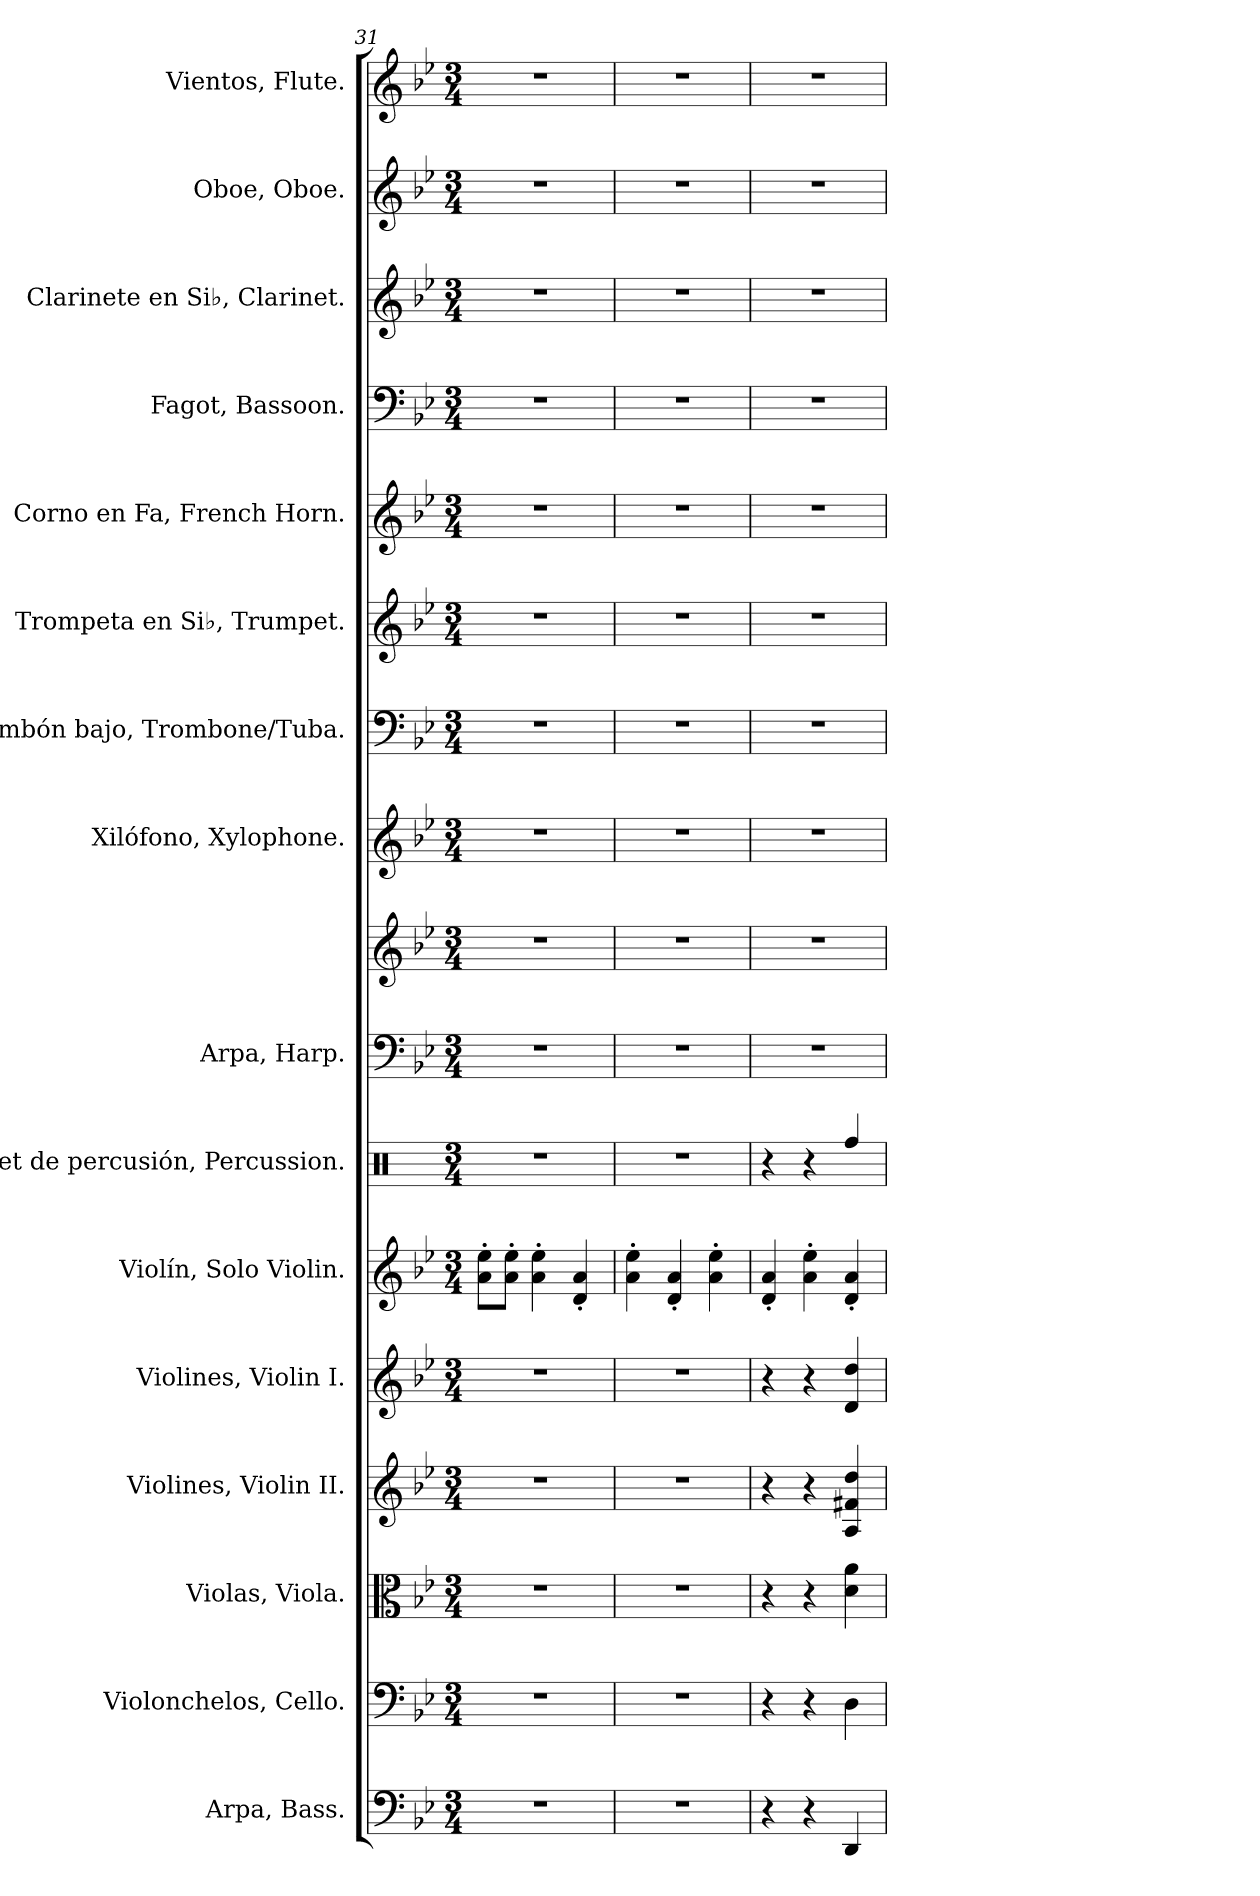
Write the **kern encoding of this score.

**kern	**kern	**kern	**kern	**kern	**kern	**kern	**kern	**kern	**kern	**kern	**kern	**kern	**kern	**kern	**kern	**kern
*part16	*part15	*part14	*part13	*part12	*part11	*part10	*part9	*part9	*part8	*part7	*part6	*part5	*part4	*part3	*part2	*part1
*staff17	*staff16	*staff15	*staff14	*staff13	*staff12	*staff11	*staff10	*staff9	*staff8	*staff7	*staff6	*staff5	*staff4	*staff3	*staff2	*staff1
*I"Arpa, Bass.	*I"Violonchelos, Cello.	*I"Violas, Viola.	*I"Violines, Violin II.	*I"Violines, Violin I.	*I"Violín, Solo Violin.	*I"Set de percusión, Percussion.	*I"Arpa, Harp.	*	*I"Xilófono, Xylophone.	*I"Trombón bajo, Trombone/Tuba.	*I"Trompeta en Si♭, Trumpet.	*I"Corno en Fa, French Horn.	*I"Fagot, Bassoon.	*I"Clarinete en Si♭, Clarinet.	*I"Oboe, Oboe.	*I"Vientos, Flute.
*I'Arp.	*I'Vcs.	*I'Vlas.	*I'Vlns.	*I'Vlns.	*I'Vln.	*	*I'Arp.	*	*I'Xil.	*I'Tbn. B.	*I'Tpt. Si♭	*I'Cor. Fa	*I'Fag.	*I'Cl. Si♭	*I'Ob.	*I'Vi.
*clefF4	*clefF4	*clefC3	*clefG2	*clefG2	*clefG2	*clefX	*clefF4	*clefG2	*clefG2	*clefF4	*clefG2	*clefG2	*clefF4	*clefG2	*clefG2	*clefG2
*	*	*	*	*	*	*	*	*	*ITrd-7c-12	*	*ITrd1c2	*ITrd4c7	*	*ITrd1c2	*	*
*k[b-e-]	*k[b-e-]	*k[b-e-]	*k[b-e-]	*k[b-e-]	*k[b-e-]	*k[]	*k[b-e-]	*k[b-e-]	*k[b-e-]	*k[b-e-]	*k[b-e-a-d-]	*k[b-e-a-]	*k[b-e-]	*k[b-e-a-d-]	*k[b-e-]	*k[b-e-]
*M3/4	*M3/4	*M3/4	*M3/4	*M3/4	*M3/4	*M3/4	*M3/4	*M3/4	*M3/4	*M3/4	*M3/4	*M3/4	*M3/4	*M3/4	*M3/4	*M3/4
=31	=31	=31	=31	=31	=31	=31	=31	=31	=31	=31	=31	=31	=31	=31	=31	=31
2.r	2.r	2.r	2.r	2.r	8a\' 8ee-\'L	2.r	2.r	2.r	2.r	2.r	2.r	2.r	2.r	2.r	2.r	2.r
.	.	.	.	.	8a\' 8ee-\'J	.	.	.	.	.	.	.	.	.	.	.
.	.	.	.	.	4a\' 4ee-\'	.	.	.	.	.	.	.	.	.	.	.
.	.	.	.	.	4d/' 4a/'	.	.	.	.	.	.	.	.	.	.	.
=32	=32	=32	=32	=32	=32	=32	=32	=32	=32	=32	=32	=32	=32	=32	=32	=32
2.r	2.r	2.r	2.r	2.r	4a\' 4ee-\'	2.r	2.r	2.r	2.r	2.r	2.r	2.r	2.r	2.r	2.r	2.r
.	.	.	.	.	4d/' 4a/'	.	.	.	.	.	.	.	.	.	.	.
.	.	.	.	.	4a\' 4ee-\'	.	.	.	.	.	.	.	.	.	.	.
=33	=33	=33	=33	=33	=33	=33	=33	=33	=33	=33	=33	=33	=33	=33	=33	=33
4r	4r	4r	4r	4r	4d/' 4a/'	4r	2.r	2.r	2.r	2.r	2.r	2.r	2.r	2.r	2.r	2.r
4r	4r	4r	4r	4r	4a\' 4ee-\'	4r	.	.	.	.	.	.	.	.	.	.
4DD/	4D\	4d\ 4a\	4A/ 4f#X/ 4dd/	4d/ 4dd/	4d/' 4a/'	4Rff/	.	.	.	.	.	.	.	.	.	.
=	=	=	=	=	=	=	=	=	=	=	=	=	=	=	=	=
*-	*-	*-	*-	*-	*-	*-	*-	*-	*-	*-	*-	*-	*-	*-	*-	*-
